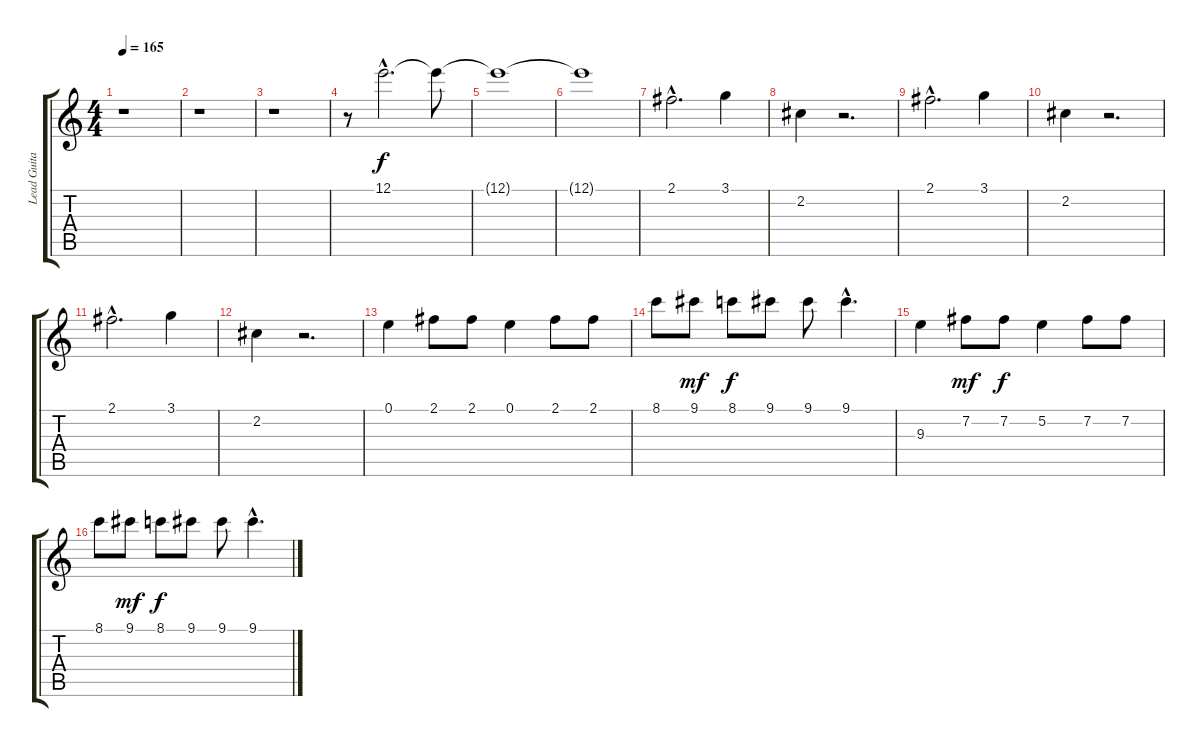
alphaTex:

\track ("Lead Guitar 2" "Lead Guita") {instrument overdrivenguitar}
\staff {score tabs}
\tuning (E4 B3 G3 D3 A2 E2) {hide}
\ts (4 4)
\tempo 165
\clef g2
\ks c
r.1{dy f instrument overdrivenguitar} |
r.1 |
r.1 |
r.8 12.1{hac}.2{d} 12.1{t}.8 |
12.1{t}.1 |
12.1{t}.1 |
2.1{hac}.2{d} 3.1.4 |
2.2.4 r.2{d} |
2.1{hac}.2{d} 3.1.4 |
2.2.4 r.2{d} |
2.1{hac}.2{d} 3.1.4 |
2.2.4 r.2{d} |
0.1.4 2.1.8 2.1.8 0.1.4 2.1.8 2.1.8 |
8.1.8 9.1.8{dy mf} 8.1.8{dy f} 9.1.8 9.1.8 9.1{hac}.4{d} |
9.3.4 7.2.8{dy mf} 7.2.8{dy f} 5.2.4 7.2.8 7.2.8 |
8.1.8 9.1.8{dy mf} 8.1.8{dy f} 9.1.8 9.1.8 9.1{hac}.4{d}
